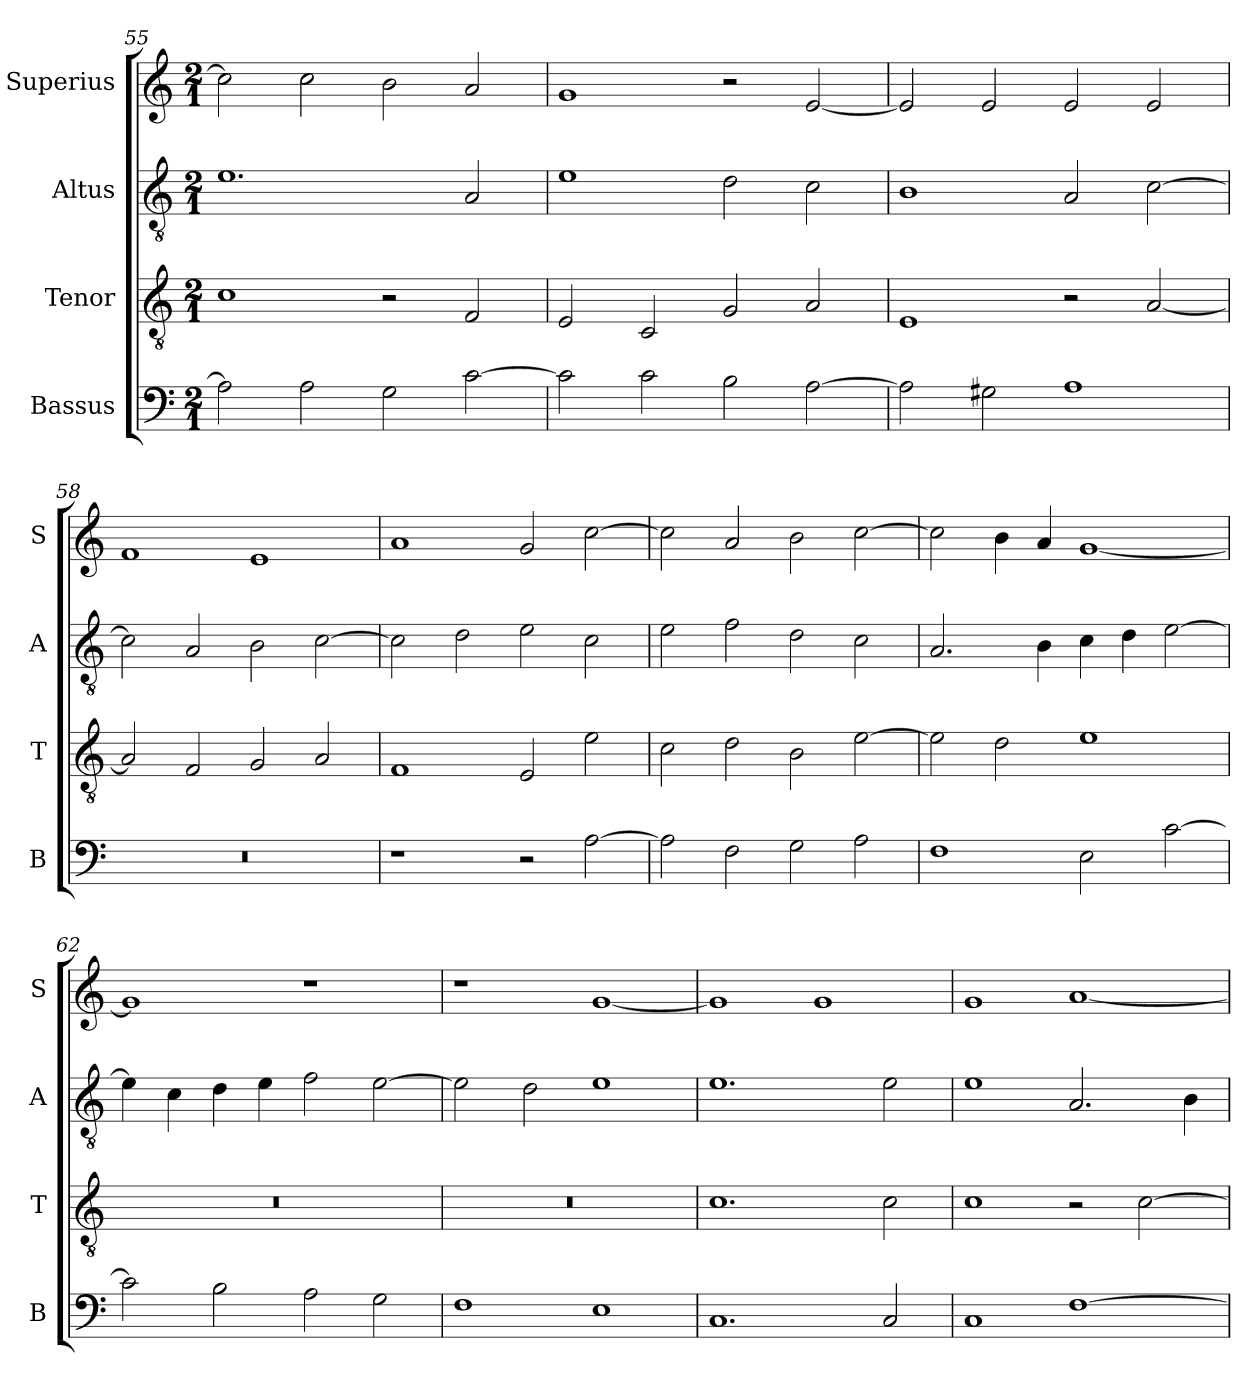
**kern	**kern	**kern	**kern
*part4	*part3	*part2	*part1
*staff4	*staff3	*staff2	*staff1
*I"Bassus	*I"Tenor	*I"Altus	*I"Superius
*I'B	*I'T	*I'A	*I'S
*clefF4	*clefGv2	*clefGv2	*clefG2
*k[]	*k[]	*k[]	*k[]
*C:	*C:	*C:	*C:
*M2/1	*M2/1	*M2/1	*M2/1
=55	=55	=55	=55
2A]	1c	1.e	2cc]
2A	.	.	2cc
2G	2r	.	2b
[2c	2F	2A	2a
=56	=56	=56	=56
2c]	2E	1e	1g
2c	2C	.	.
2B	2G	2d	2r
[2A	2A	2c	[2e
=57	=57	=57	=57
2A]	1E	1B	2e]
2G#X	.	.	2e
1A	2r	2A	2e
.	[2A	[2c	2e
=58	=58	=58	=58
0r	2A]	2c]	1f
.	2F	2A	.
.	2G	2B	1e
.	2A	[2c	.
=59	=59	=59	=59
1r	1F	2c]	1a
.	.	2d	.
2r	2E	2e	2g
[2A	2e	2c	[2cc
=60	=60	=60	=60
2A]	2c	2e	2cc]
2F	2d	2f	2a
2G	2B	2d	2b
2A	[2e	2c	[2cc
=61	=61	=61	=61
1F	2e]	2.A	2cc]
.	2d	.	4b
.	.	4B	4a
2E	1e	4c	[1g
.	.	4d	.
[2c	.	[2e	.
=62	=62	=62	=62
2c]	0r	4e]	1g]
.	.	4c	.
2B	.	4d	.
.	.	4e	.
2A	.	2f	1r
2G	.	[2e	.
=63	=63	=63	=63
1F	0r	2e]	1r
.	.	2d	.
1E	.	1e	[1g
=64	=64	=64	=64
1.C	1.c	1.e	1g]
.	.	.	1g
2C	2c	2e	.
=65	=65	=65	=65
1C	1c	1e	1g
[1F	2r	2.A	[1a
.	[2c	.	.
.	.	4B	.
=	=	=	=
*-	*-	*-	*-
